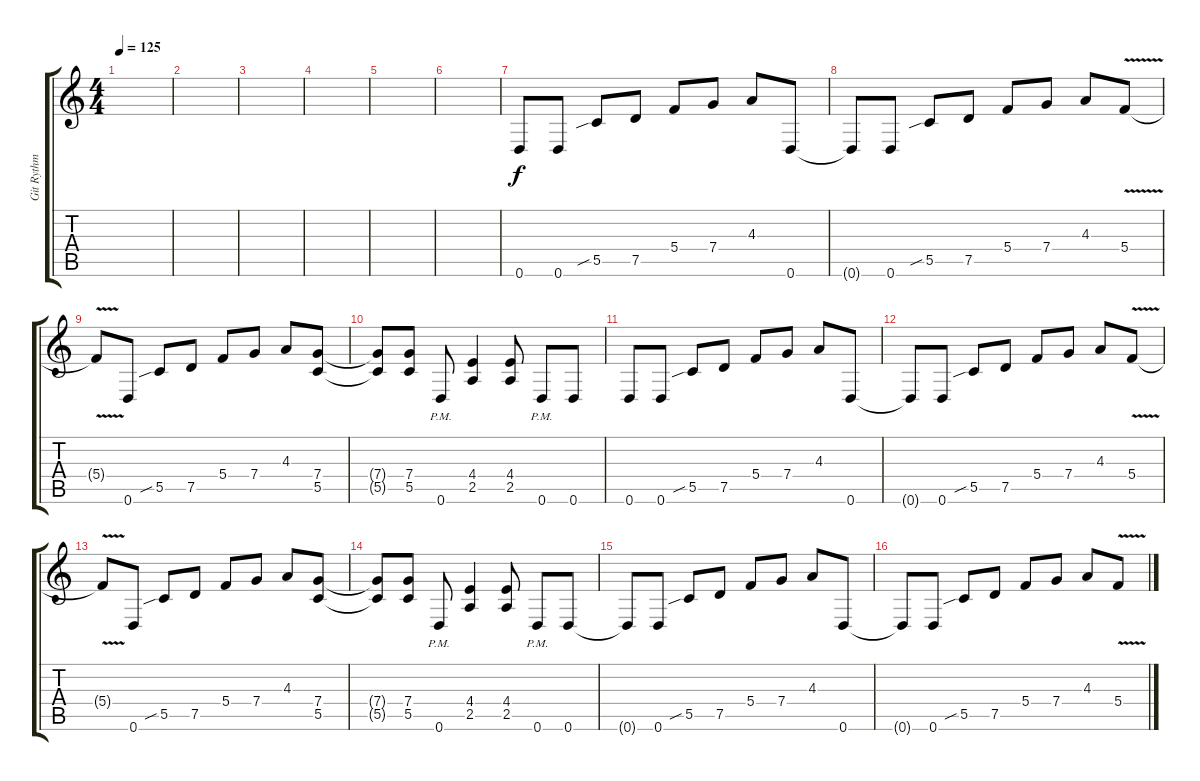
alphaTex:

\track ("Git Rythm" "Git Rythm") {instrument distortionguitar}
\staff {score tabs}
\tuning (D4 A3 F3 C3 G2 D2) {hide}
\ts (4 4)
\tempo 125
\clef g2
\ks c
|
|
|
|
|
|
0.6.8 0.6.8 5.5{sib}.8 7.5.8 5.4.8 7.4.8 4.3.8 0.6.8 |
0.6{t}.8 0.6.8 5.5{sib}.8 7.5.8 5.4.8 7.4.8 4.3.8 5.4{v}.8 |
5.4{t}.8 0.6.8 5.5{sib}.8 7.5.8 5.4.8 7.4.8 4.3.8 (7.4 5.5).8 |
(7.4{t} 5.5{t}).8 (7.4 5.5).8 0.6{pm}.8 (4.4 2.5).4 (4.4 2.5).8 0.6{pm}.8 0.6.8 |
0.6.8 0.6.8 5.5{sib}.8 7.5.8 5.4.8 7.4.8 4.3.8 0.6.8 |
0.6{t}.8 0.6.8 5.5{sib}.8 7.5.8 5.4.8 7.4.8 4.3.8 5.4{v}.8 |
5.4{t}.8 0.6.8 5.5{sib}.8 7.5.8 5.4.8 7.4.8 4.3.8 (7.4 5.5).8 |
(7.4{t} 5.5{t}).8 (7.4 5.5).8 0.6{pm}.8 (4.4 2.5).4 (4.4 2.5).8 0.6{pm}.8 0.6.8 |
0.6{t}.8 0.6.8 5.5{sib}.8 7.5.8 5.4.8 7.4.8 4.3.8 0.6.8 |
0.6{t}.8 0.6.8 5.5{sib}.8 7.5.8 5.4.8 7.4.8 4.3.8 5.4{v}.8
